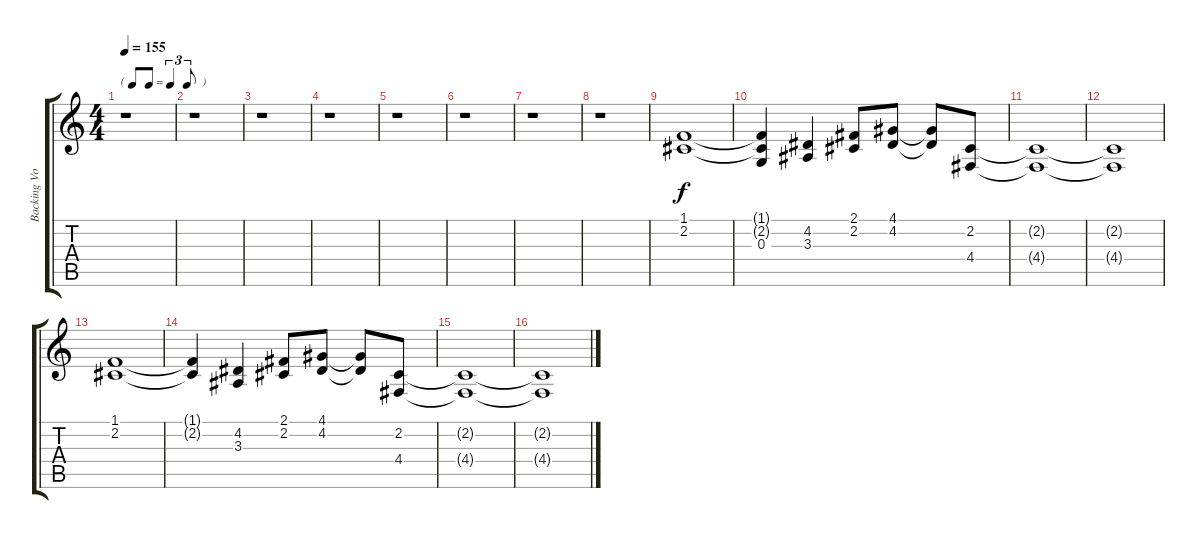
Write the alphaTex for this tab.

\track ("Backing Vox" "Backing Vo") {instrument drawbarorgan}
\staff {score tabs}
\tuning (E4 B3 G3 D3 A2 E2) {hide}
\ts (4 4)
\tf triplet8th
\tempo 155
\clef g2
\ks c
r.1{dy f} |
r.1 |
r.1 |
r.1 |
r.1 |
r.1 |
r.1 |
r.1 |
(1.1 2.2).1 |
(1.1{t} 2.2{t} 0.3).4 (4.2 3.3).4 (2.1 2.2).8 (4.1 4.2).8 (4.1{t} 4.2{t}).8 (2.2 4.4).8 |
(2.2{t} 4.4{t}).1 |
(2.2{t} 4.4{t}).1 |
(1.1 2.2).1 |
(1.1{t} 2.2{t}).4 (4.2 3.3).4 (2.1 2.2).8 (4.1 4.2).8 (4.1{t} 4.2{t}).8 (2.2 4.4).8 |
(2.2{t} 4.4{t}).1 |
(2.2{t} 4.4{t}).1
